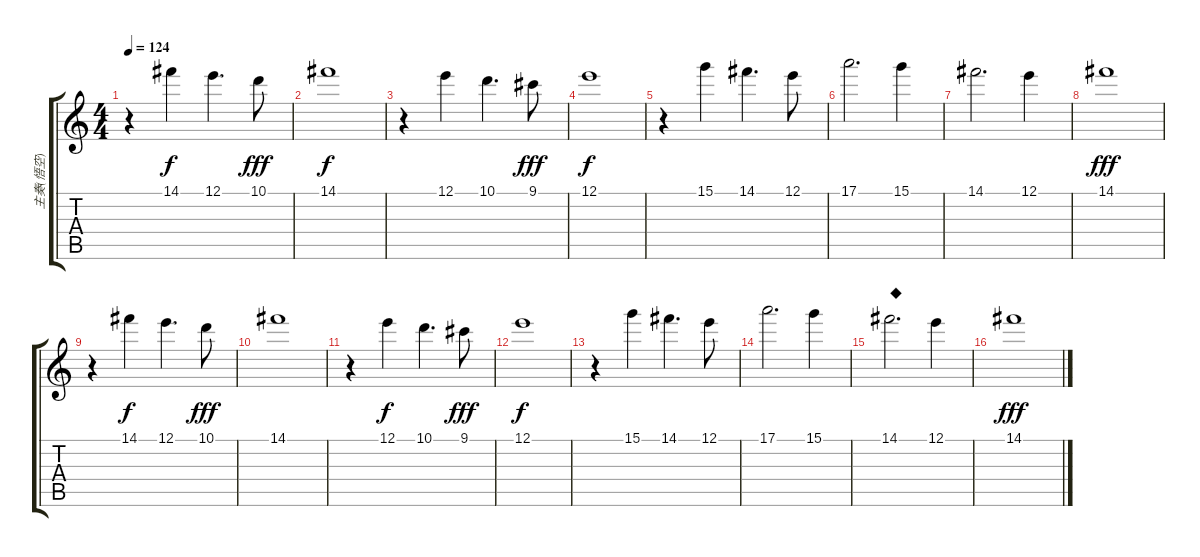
\track ("主奏(悟空)" "主奏(悟空)") {instrument distortionguitar}
\staff {score tabs}
\tuning (E4 B3 G3 D3 A2 E2) {hide}
\ts (4 4)
\tempo 124
\clef g2
\ks c
r.4{dy f volume 15 balance 6} 14.1.4 12.1.4{d} 10.1.8{dy fff} |
14.1.1{dy f} |
r.4 12.1.4 10.1.4{d} 9.1.8{dy fff} |
12.1.1{dy f} |
r.4 15.1.4 14.1.4{d} 12.1.8 |
17.1.2{d} 15.1.4 |
14.1.2{d} 12.1.4 |
14.1.1{dy fff} |
r.4 14.1.4{dy f} 12.1.4{d} 10.1.8{dy fff} |
14.1.1 |
r.4 12.1.4{dy f} 10.1.4{d} 9.1.8{dy fff} |
12.1.1{dy f} |
r.4 15.1.4 14.1.4{d} 12.1.8 |
17.1.2{d} 15.1.4 |
14.1.2{d txt "◆"} 12.1.4 |
14.1.1{dy fff}
